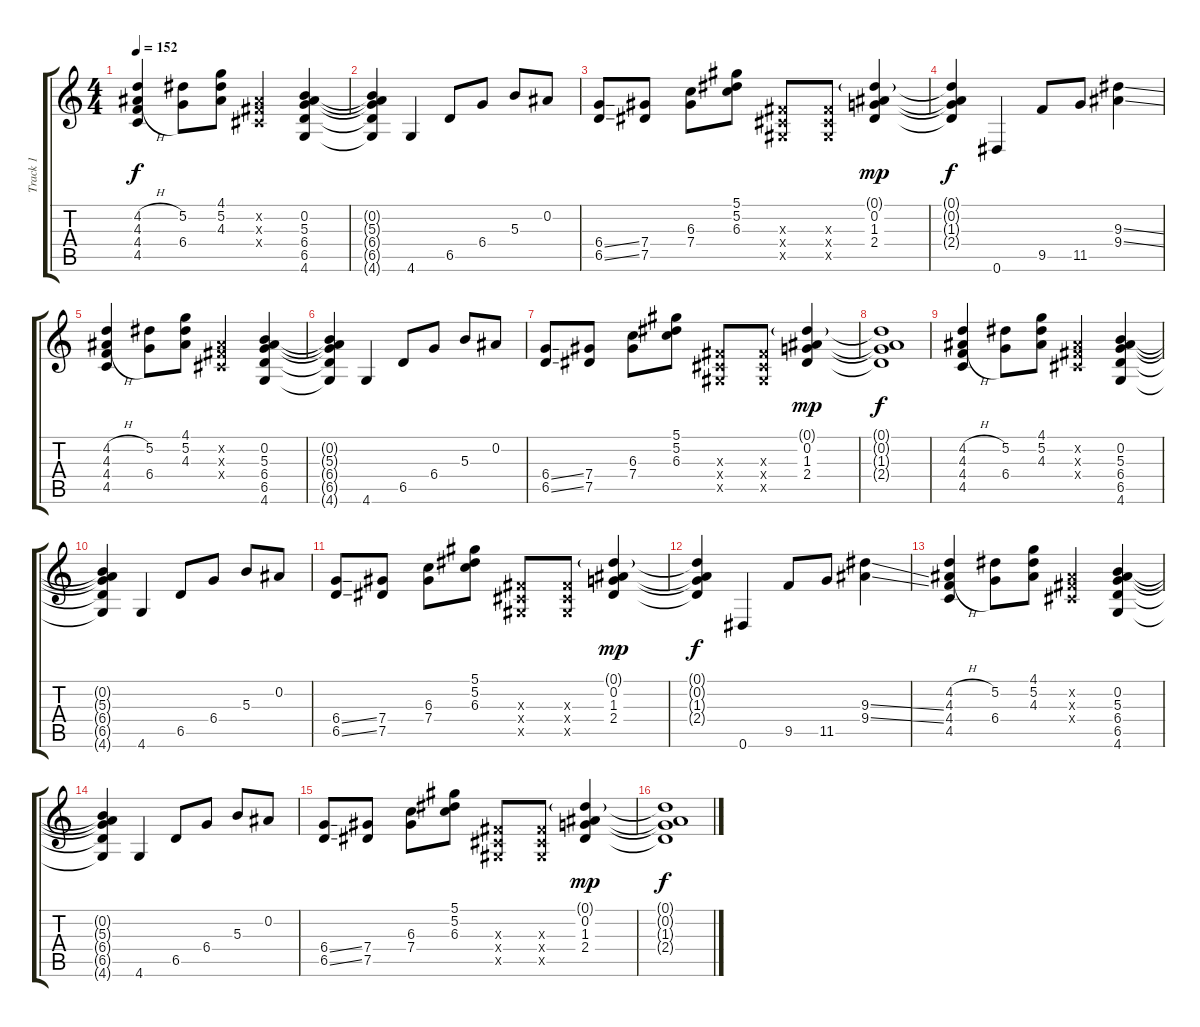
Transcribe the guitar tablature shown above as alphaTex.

\track ("Track 1" "Track 1") {instrument electricguitarclean}
\staff {score tabs}
\tuning (Eb4 Bb3 Gb3 Db3 Ab2 Eb2) {hide}
\ts (4 4)
\tempo 152
\clef g2
\ks c
(4.2{h} 4.3 4.4{h} 4.5).4{dy f instrument electricguitarclean} (5.2 6.4).8 (4.1 5.2 4.3).8 (0.2{x} 0.3{x} 0.4{x}).4 (0.2 5.3 6.4 6.5 4.6).4 |
(0.2{t} 5.3{t} 6.4{t} 6.5{t} 4.6{t}).4 4.6.4 6.5.8 6.4.8 5.3.8 0.2.8 |
(6.4{ss} 6.5{ss}).8 (7.4 7.5).8 (6.3 7.4).8 (5.1 5.2 6.3).8 (0.3{x} 0.4{x} 0.5{x}).8 (0.3{x} 0.4{x} 0.5{x}).8 (0.1{g} 0.2 1.3 2.4).4{dy mp} |
(0.1{t} 0.2{t} 1.3{t} 2.4{t}).4{dy f} 0.6.4 9.5.8 11.5.8 (9.3{ss} 9.4{ss}).4 |
(4.2{h} 4.3 4.4{h} 4.5).4 (5.2 6.4).8 (4.1 5.2 4.3).8 (0.2{x} 0.3{x} 0.4{x}).4 (0.2 5.3 6.4 6.5 4.6).4 |
(0.2{t} 5.3{t} 6.4{t} 6.5{t} 4.6{t}).4 4.6.4 6.5.8 6.4.8 5.3.8 0.2.8 |
(6.4{ss} 6.5{ss}).8 (7.4 7.5).8 (6.3 7.4).8 (5.1 5.2 6.3).8 (0.3{x} 0.4{x} 0.5{x}).8 (0.3{x} 0.4{x} 0.5{x}).8 (0.1{g} 0.2 1.3 2.4).4{dy mp} |
(0.1{t} 0.2{t} 1.3{t} 2.4{t}).1{dy f} |
(4.2{h} 4.3 4.4{h} 4.5).4 (5.2 6.4).8 (4.1 5.2 4.3).8 (0.2{x} 0.3{x} 0.4{x}).4 (0.2 5.3 6.4 6.5 4.6).4 |
(0.2{t} 5.3{t} 6.4{t} 6.5{t} 4.6{t}).4 4.6.4 6.5.8 6.4.8 5.3.8 0.2.8 |
(6.4{ss} 6.5{ss}).8 (7.4 7.5).8 (6.3 7.4).8 (5.1 5.2 6.3).8 (0.3{x} 0.4{x} 0.5{x}).8 (0.3{x} 0.4{x} 0.5{x}).8 (0.1{g} 0.2 1.3 2.4).4{dy mp} |
(0.1{t} 0.2{t} 1.3{t} 2.4{t}).4{dy f} 0.6.4 9.5.8 11.5.8 (9.3{ss} 9.4{ss}).4 |
(4.2{h} 4.3 4.4{h} 4.5).4 (5.2 6.4).8 (4.1 5.2 4.3).8 (0.2{x} 0.3{x} 0.4{x}).4 (0.2 5.3 6.4 6.5 4.6).4 |
(0.2{t} 5.3{t} 6.4{t} 6.5{t} 4.6{t}).4 4.6.4 6.5.8 6.4.8 5.3.8 0.2.8 |
(6.4{ss} 6.5{ss}).8 (7.4 7.5).8 (6.3 7.4).8 (5.1 5.2 6.3).8 (0.3{x} 0.4{x} 0.5{x}).8 (0.3{x} 0.4{x} 0.5{x}).8 (0.1{g} 0.2 1.3 2.4).4{dy mp} |
(0.1{t} 0.2{t} 1.3{t} 2.4{t}).1{dy f}
